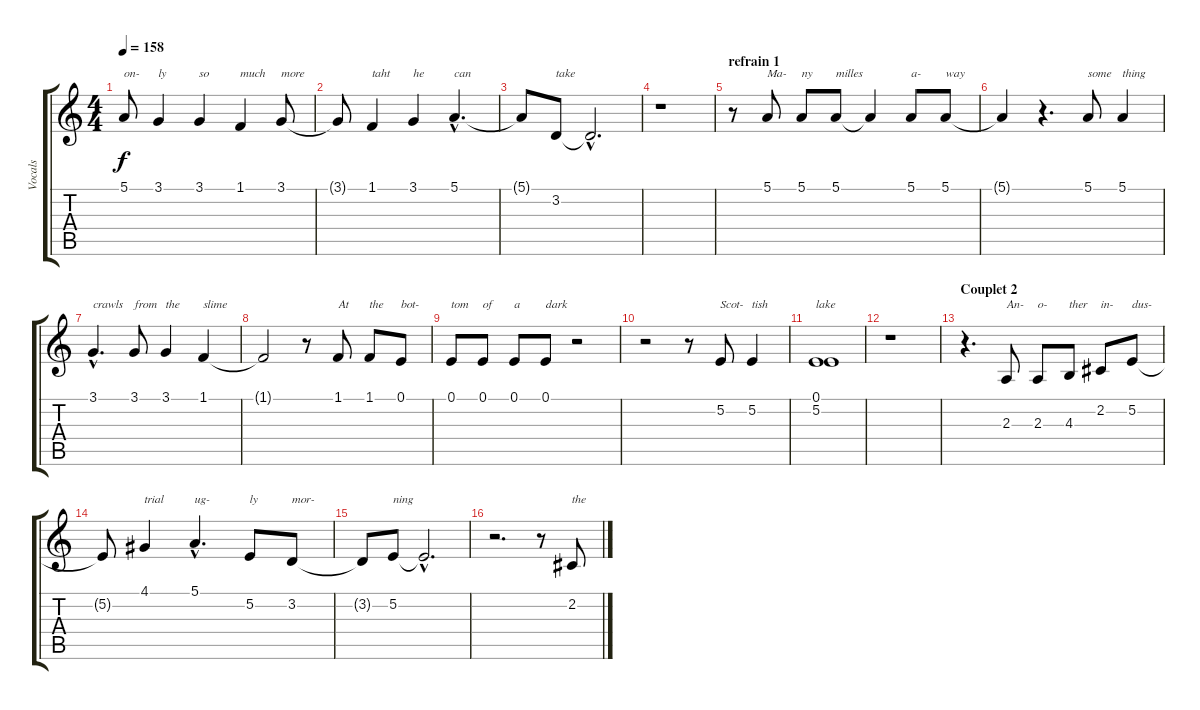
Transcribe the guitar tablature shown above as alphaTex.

\track ("Vocals" "Vocals") {instrument clarinet}
\staff {score tabs}
\tuning (E4 B3 G3 D3 A2 E2) {hide}
\ts (4 4)
\tempo 158
\clef g2
\ks c
5.1.8{txt "on-" dy f} 3.1.4{txt "ly"} 3.1.4{txt "so"} 1.1.4{txt "much"} 3.1.8{txt "more"} |
3.1{t}.8 1.1.4{txt "taht"} 3.1.4{txt "he"} 5.1{hac}.4{d txt "can"} |
5.1{t}.8 3.2.8{txt "take"} 3.2{hac t}.2{d} |
r.1 |
\section ("" "refrain 1")
r.8 5.1.8{txt "Ma-"} 5.1.8{txt "ny"} 5.1.8{txt "milles"} 5.1{t}.4 5.1.8{txt "a-"} 5.1.8{txt "way"} |
5.1{t}.4 r.4{d} 5.1.8{txt "some"} 5.1.4{txt "thing"} |
3.1{hac}.4{d txt "crawls"} 3.1.8{txt "from"} 3.1.4{txt "the"} 1.1.4{txt "slime"} |
1.1{t}.2 r.8 1.1.8{txt "At"} 1.1.8{txt "the"} 0.1.8{txt "bot-"} |
0.1.8{txt "tom"} 0.1.8{txt "of"} 0.1.8{txt "a"} 0.1.8{txt "dark"} r.2 |
r.2 r.8 5.2.8{txt "Scot-"} 5.2.4{txt "tish"} |
(0.1 5.2).1{txt "lake"} |
r.1 |
\section ("" "Couplet 2")
r.4{d instrument tenorsax} 2.3.8{txt "An-"} 2.3.8{txt "o-"} 4.3.8{txt "ther"} 2.2.8{txt "in-"} 5.2.8{txt "dus-"} |
5.2{t}.8 4.1.4{txt "trial"} 5.1{hac}.4{d txt "ug-"} 5.2.8{txt "ly"} 3.2.8{txt "mor-"} |
3.2{t}.8 5.2.8{txt "ning"} 5.2{hac t}.2{d} |
r.2{d} r.8 2.2.8{txt "the"}
